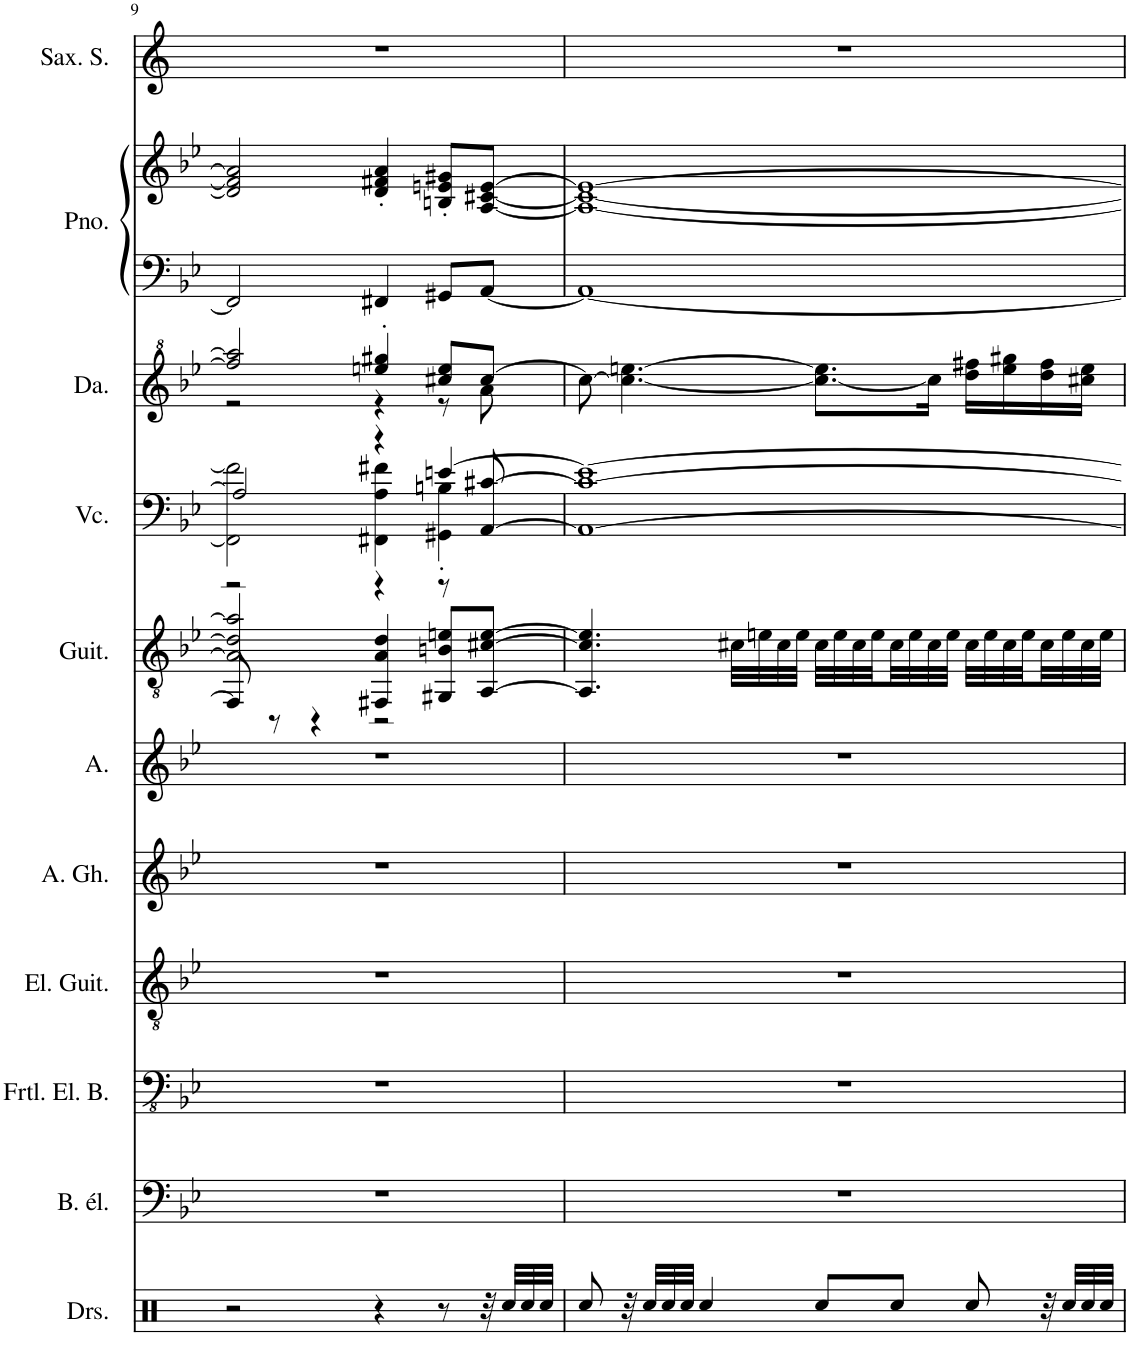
**kern	**kern	**kern	**kern	**kern	**kern	**kern	**kern	**kern	**kern	**kern	**kern
*part11	*part10	*part9	*part8	*part7	*part6	*part5	*part4	*part3	*part2	*part2	*part1
*staff12	*staff11	*staff10	*staff9	*staff8	*staff7	*staff6	*staff5	*staff4	*staff3	*staff2	*staff1
*I"Set de batterie	*I"Basse électrique à 5 cordes	*I"Fretless Electric Bass	*I"Electric Guitar	*I"Alto Gemshorn	*I"Chant Alto	*I"Acoustic Guitar	*I"Violoncello	*I"Danso	*I"Piano	*	*I"Saxophone soprano
*	*I'B. él.	*I'Frtl. El. B.	*I'El. Guit.	*I'A. Gh.	*I'A.	*I'Guit.	*I'Vc.	*I'Da.	*I'Pno.	*	*I'Sax. S.
!!LO:PB:g=z
*clefX	*clefF4	*clefFv4	*clefGv2	*clefG2	*clefG2	*clefGv2	*clefF4	*clefG^2	*clefF4	*clefG2	*clefG2
*	*Trd7c12	*	*	*	*	*	*	*	*	*	*Trd1c2
*k[]	*k[b-e-]	*k[b-e-]	*k[b-e-]	*k[b-e-]	*k[b-e-]	*k[b-e-]	*k[b-e-]	*k[b-e-]	*k[b-e-]	*k[b-e-]	*k[]
*M4/4	*M4/4	*M4/4	*M4/4	*M4/4	*M4/4	*M4/4	*M4/4	*M4/4	*M4/4	*M4/4	*M4/4
=9	=9	=9	=9	=9	=9	=9	=9	=9	=9	=9	=9
*	*	*	*	*	*	*^	*^	*^	*	*	*
*	*	*	*	*	*	*	*	*	*^	*	*	*	*	*
2r	1r	1r	1r	1r	1r	2A/] 2d/] 2a/]	8FF#/]	2A/]	2FF#\] 2f#\]	2r	2fff#/] 2aaa/]	2r	2FF#/]	2d/] 2f#/] 2a/]	1r
.	.	.	.	.	.	.	8r	.	.	.	.	.	.	.	.
.	.	.	.	.	.	.	4r	.	.	.	.	.	.	.	.
4r	.	.	.	.	.	4FF#X/ 4A/ 4d/	2r	4r	4FF#X\ 4A\ 4f#X\	4r	4eeen/' 4ggg#X/'	4r	4FF#X/	4d/' 4f#X/' 4a/'	.
8r	.	.	.	.	.	8GG#X/ 8Bn/ 8en/L	.	[4en/	4GG#X\' 4Bn\'	8r	8ccc#X/ 8eee/L	8r	8GG#X/L	8Bn/' 8en/' 8g#X/'L	.
32r	.	.	.	.	.	[8AA/ [8c#X/ [8e/J	.	.	.	[8AA/ [8c#X/	[8ccc#/J	8aa\	[8AA/J	[8A/ [8c#X/ [8e/J	.
32Rcc/LLL	.	.	.	.	.	.	.	.	.	.	.	.	.	.	.
32Rcc/	.	.	.	.	.	.	.	.	.	.	.	.	.	.	.
32Rcc/JJJ	.	.	.	.	.	.	.	.	.	.	.	.	.	.	.
*	*	*	*	*	*	*v	*v	*	*	*	*v	*v	*	*	*
*	*	*	*	*	*	*	*	*v	*v	*	*	*	*
=10	=10	=10	=10	=10	=10	=10	=10	=10	=10	=10	=10	=10
8Rcc/	1r	1r	1r	1r	1r	4.AA/] 4.c#/] 4.e/]	1e_	1AA_ 1c#_	8ccc#\_	1AA_	1A_ 1c#_ 1e_	1r
32r	.	.	.	.	.	.	.	.	4.ccc#\_ [4.eeen\	.	.	.
32Rcc/LLL	.	.	.	.	.	.	.	.	.	.	.	.
32Rcc/	.	.	.	.	.	.	.	.	.	.	.	.
32Rcc/JJJ	.	.	.	.	.	.	.	.	.	.	.	.
4Rcc/	.	.	.	.	.	.	.	.	.	.	.	.
.	.	.	.	.	.	32c#X\LLL	.	.	.	.	.	.
.	.	.	.	.	.	32en\	.	.	.	.	.	.
.	.	.	.	.	.	32c#\	.	.	.	.	.	.
.	.	.	.	.	.	32e\JJJ	.	.	.	.	.	.
8Rcc/L	.	.	.	.	.	32c#\LLL	.	.	8.ccc#\_ 8.eee\]L	.	.	.
.	.	.	.	.	.	32e\	.	.	.	.	.	.
.	.	.	.	.	.	32c#\	.	.	.	.	.	.
.	.	.	.	.	.	32e\	.	.	.	.	.	.
8Rcc/J	.	.	.	.	.	32c#\	.	.	.	.	.	.
.	.	.	.	.	.	32e\	.	.	.	.	.	.
.	.	.	.	.	.	32c#\	.	.	16ccc#\Jk]	.	.	.
.	.	.	.	.	.	32e\JJJ	.	.	.	.	.	.
8Rcc/	.	.	.	.	.	32c#\LLL	.	.	16ddd\ 16fff#X\LL	.	.	.
.	.	.	.	.	.	32e\	.	.	.	.	.	.
.	.	.	.	.	.	32c#\	.	.	16eee\ 16ggg#X\	.	.	.
.	.	.	.	.	.	32e\	.	.	.	.	.	.
32r	.	.	.	.	.	32c#\	.	.	16ddd\ 16fff#\	.	.	.
32Rcc/LLL	.	.	.	.	.	32e\	.	.	.	.	.	.
32Rcc/	.	.	.	.	.	32c#\	.	.	16ccc#X\ 16eee\JJ	.	.	.
32Rcc/JJJ	.	.	.	.	.	32e\JJJ	.	.	.	.	.	.
*	*	*	*	*	*	*	*v	*v	*	*	*	*
=	=	=	=	=	=	=	=	=	=	=	=
*-	*-	*-	*-	*-	*-	*-	*-	*-	*-	*-	*-
